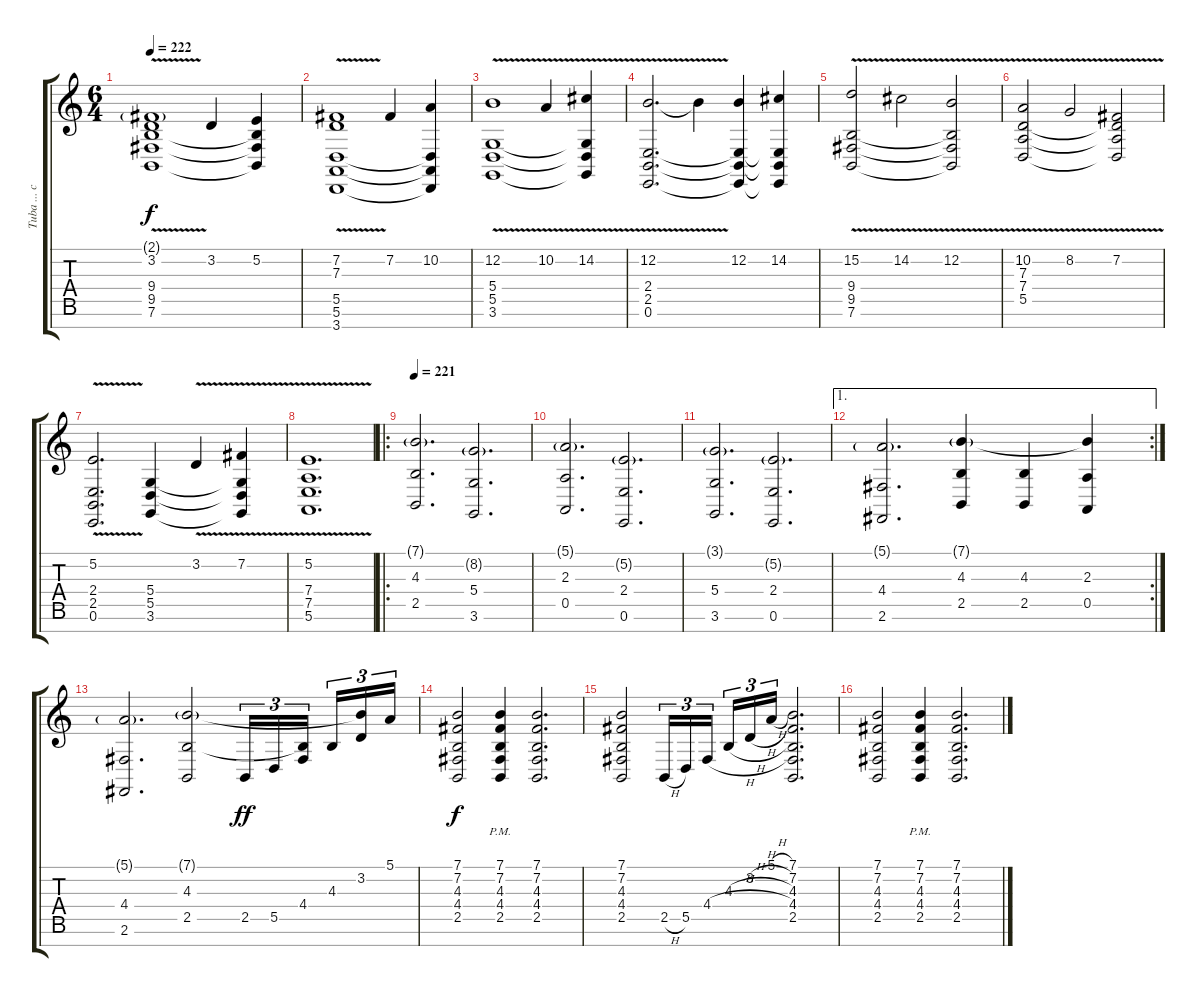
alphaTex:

\track ("Tuba ... cuivres" "Tuba ... c") {instrument tuba}
\staff {score tabs}
\tuning (E4 B3 G3 D3 A2 E2 B1) {hide}
\ts (6 4)
\tempo 222
\clef g2
\ks c
(2.1{g} 3.2{v} 9.4 9.5 7.6).1{dy f} 3.2.4 (5.2 9.4{t} 9.5{t} 7.6{t}).4 |
(7.2{v} 7.3{v} 5.5 5.6 3.7).1 7.2.4 (10.2 5.5{t} 5.6{t} 3.7{t}).4 |
(12.2{v} 5.4 5.5 3.6).1 10.2{v}.4 (14.2{v} 5.4{t} 5.5{t} 3.6{t}).4 |
(12.2{v} 2.4 2.5 0.6).2{d} 12.2{t}.4 (12.2 2.4{t} 2.5{t} 0.6{t}).4 (14.2 2.4{t} 2.5{t} 0.6{t}).4 |
(15.2{v} 9.4 9.5 7.6).2 14.2{v}.2 (12.2{v} 9.4{t} 9.5{t} 7.6{t}).2 |
(10.2{v} 7.3 7.4 5.5).2 8.2{v}.2 (7.2{v} 7.3{t} 7.4{t} 5.5{t}).2 |
(5.2{v} 2.4 2.5 0.6).2{d} (5.4 5.5 3.6).4 3.2{v}.4 (7.2{v} 5.4{t} 5.5{t} 3.6{t}).4 |
(5.2{v} 7.4 7.5 5.6).1{d} |
\ro
\tempo 221
(7.1{g} 4.3 2.5).2{d} (8.2{g} 5.4 3.6).2{d} |
(5.1{g} 2.3 0.5).2{d} (5.2{g} 2.4 0.6).2{d} |
(3.1{g} 5.4 3.6).2{d} (5.2{g} 2.4 0.6).2{d} |
\ae 1
\rc 2
(5.1{g} 4.4 2.6).2{d} (7.1{g} 4.3 2.5).4 (4.3 2.5).4 (7.1{t} 2.3 0.5).4 |
(5.1{g} 4.4 2.6).2{d} (7.1{g} 4.3 2.5).2 2.5.16{tu (3 2) dy ff} 5.5.16{tu (3 2)} (4.3{t} 4.4).16{tu (3 2)} 4.3.16{tu (3 2)} (7.1{t} 3.2).16{tu (3 2)} 5.1.16{tu (3 2)} |
(7.1 7.2 4.3 4.4 2.5).2{dy f} (7.1{pm} 7.2{pm} 4.3{pm} 4.4{pm} 2.5{pm}).4 (7.1 7.2 4.3 4.4 2.5).2{d} |
(7.1 7.2 4.3 4.4 2.5).2 2.5{h}.16{tu (3 2)} 5.5.16{tu (3 2)} 4.4{h}.16{tu (3 2)} 4.3{h}.16{tu (3 2)} 3.2{h}.16{tu (3 2)} 5.1{h}.16{tu (3 2)} (7.1 7.2 4.3 4.4 2.5).2{d} |
(7.1 7.2 4.3 4.4 2.5).2 (7.1{pm} 7.2{pm} 4.3{pm} 4.4{pm} 2.5{pm}).4 (7.1 7.2 4.3 4.4 2.5).2{d}
